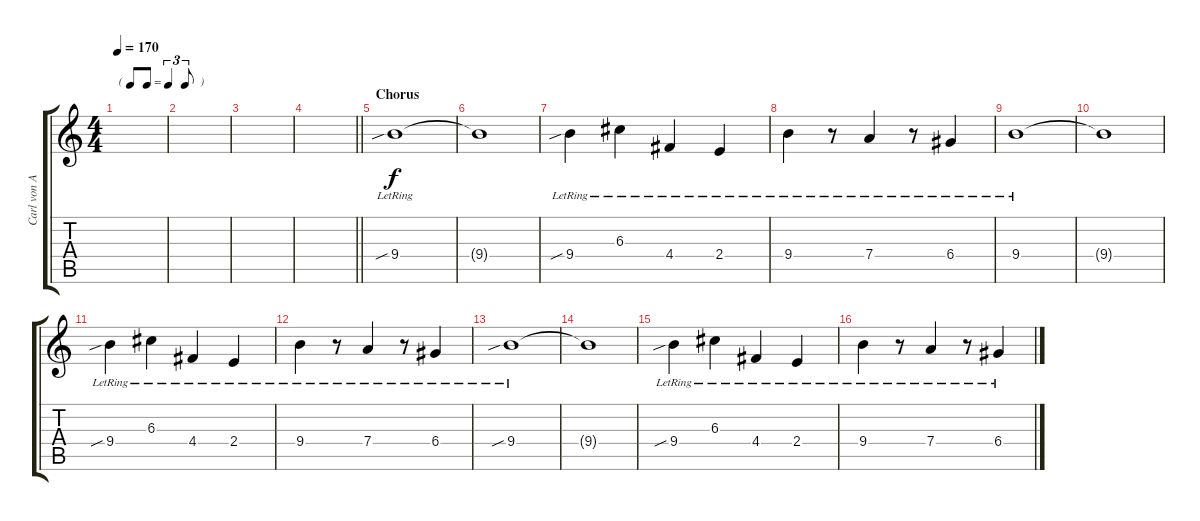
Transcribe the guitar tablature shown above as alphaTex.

\track ("Carl von Arbin - Lead Guitar" "Carl von A") {instrument overdrivenguitar}
\staff {score tabs}
\tuning (E4 B3 G3 D3 A2 E2) {hide}
\ts (4 4)
\tf triplet8th
\tempo 170
\clef g2
\ks c
|
|
|
\barLineRight lightlight
|
\section ("" "Chorus")
9.4{sib lr}.1 |
9.4{t}.1 |
9.4{sib lr}.4 6.3{lr}.4 4.4{lr}.4 2.4{lr}.4 |
9.4{lr}.4 r.8 7.4{lr}.4 r.8 6.4{lr}.4 |
9.4{lr}.1 |
9.4{t}.1 |
9.4{sib lr}.4 6.3{lr}.4 4.4{lr}.4 2.4{lr}.4 |
9.4{lr}.4 r.8 7.4{lr}.4 r.8 6.4{lr}.4 |
9.4{sib lr}.1 |
9.4{t}.1 |
9.4{sib lr}.4 6.3{lr}.4 4.4{lr}.4 2.4{lr}.4 |
9.4{lr}.4 r.8 7.4{lr}.4 r.8 6.4{lr}.4
